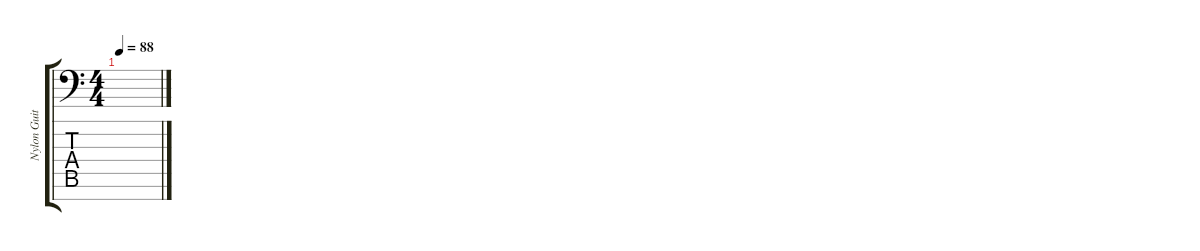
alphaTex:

\track ("Nylon Guitar" "Nylon Guit") {instrument overdrivenguitar}
\staff {score tabs}
\tuning (E4 C4 G3 D3 A2 F2 C-1) {hide}
\ts (4 4)
\tempo 88
\clef f4
\ks c
